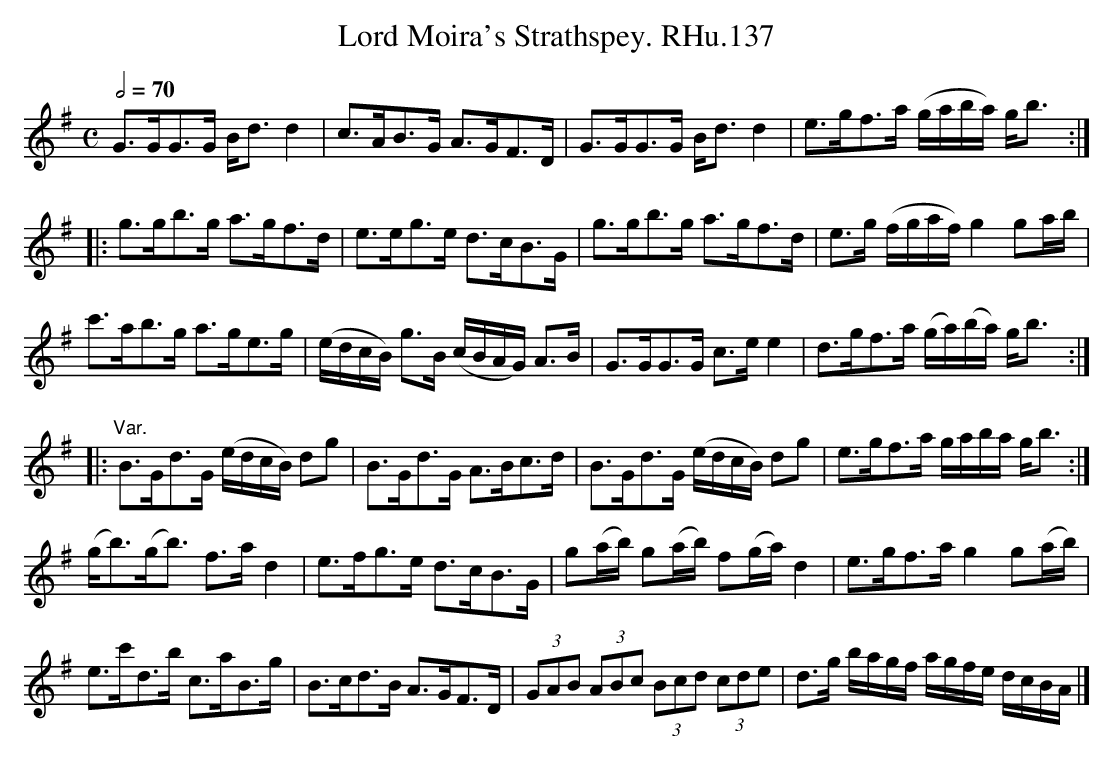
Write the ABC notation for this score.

X:1
T:Lord Moira's Strathspey. RHu.137
L:1/8
M:C
Q:1/2=70
K:G
G>GG>G B<d d2|c>AB>G A>GF>D|G>GG>G B<d d2|e>gf>a (g/a/b/a/) g<b:|!
|:g>gb>g a>gf>d|e>eg>e d>cB>G|g>gb>g a>gf>d|e>g (f/g/a/f/)g2ga/b/|!
c'>ab>g a>ge>g|(e/d/c/B/) g>B (c/B/A/G/) A>B|\
G>GG>G c>e e2|d>gf>a (g/a/)(b/a/) g<b:|!
|:"Var."B>Gd>G (e/d/c/B/) dg|B>Gd>G A>Bc>d|\
B>Gd>G (e/d/c/B/) dg|e>gf>a  g/a/b/a/ g<b:|!
(g<b)(g<b) f>a d2|e>fg>e d>cB>G|\
g(a/b/) g(a/b/) f(g/a/) d2|e>gf>a g2g(a/b/)|!
e>c'd>b c>aB>g|B>cd>B A>GF>D|\
(3GAB (3ABc (3Bcd (3cde|d>g b/a/g/f/ a/g/f/e/ d/c/B/A/|]
